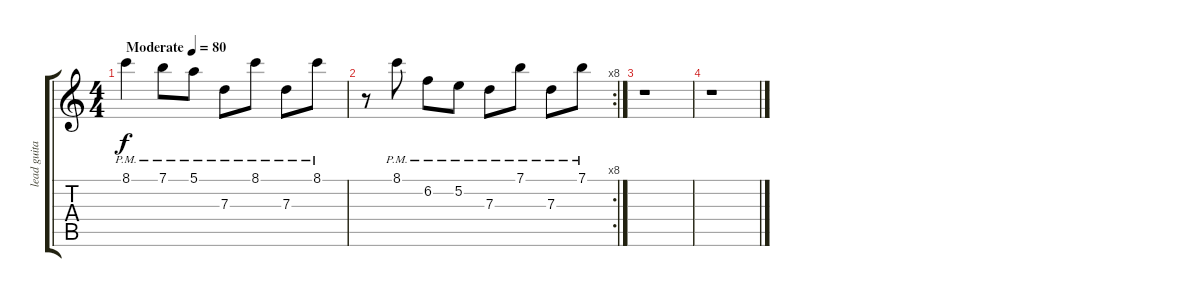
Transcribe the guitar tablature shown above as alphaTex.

\track ("lead guitar" "lead guita") {instrument acousticguitarsteel}
\staff {score tabs}
\tuning (E4 B3 G3 D3 A2 E2) {hide}
\ts (4 4)
\tempo (80 "Moderate")
\clef g2
\ks c
8.1{pm}.4{txt "" dy f instrument acousticguitarsteel} 7.1{pm}.8 5.1{pm}.8 7.3{pm}.8 8.1{pm}.8 7.3{pm}.8 8.1{pm}.8 |
\rc 8
r.8 8.1{pm}.8 6.2{pm}.8 5.2{pm}.8 7.3{pm}.8 7.1{pm}.8 7.3{pm}.8 7.1{pm}.8 |
r.1 |
r.1
